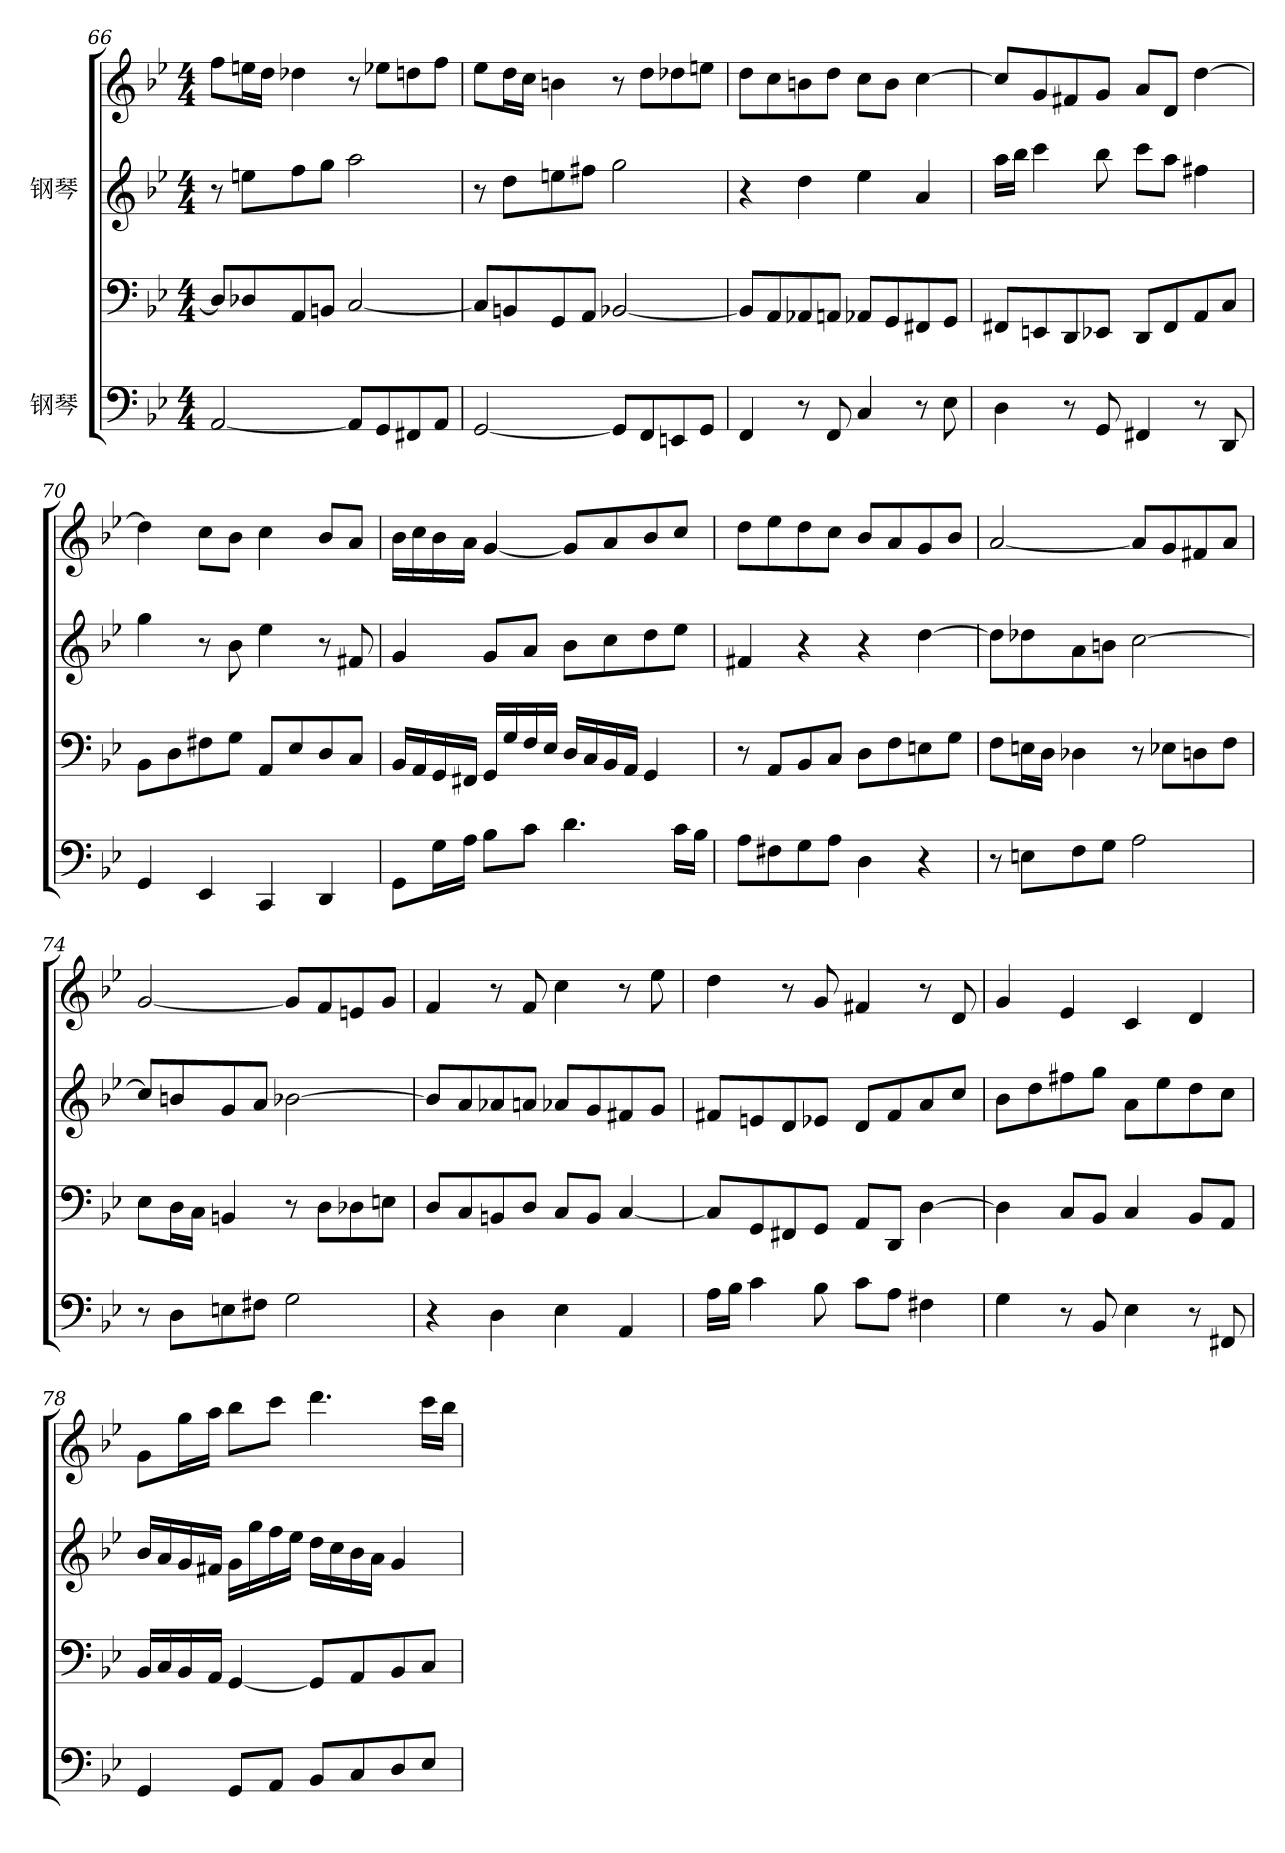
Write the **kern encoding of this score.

**kern	**kern	**kern	**kern
*part2	*part2	*part1	*part1
*staff4	*staff3	*staff2	*staff1
*I"钢琴	*	*I"钢琴	*
!!LO:PB:g=z
*clefF4	*clefF4	*clefG2	*clefG2
*k[b-e-]	*k[b-e-]	*k[b-e-]	*k[b-e-]
*M4/4	*M4/4	*M4/4	*M4/4
=66	=66	=66	=66
[2AA/	8D/L]	8r	8ff\L
.	8D-X/	8een\L	16een\L
.	.	.	16dd\JJ
.	8AA/	8ff\	4dd-X\
.	8BBn/J	8gg\J	.
8AA/L]	[2C/	2aa\	8r
8GG/	.	.	8ee-X\L
8FF#X/	.	.	8ddn\
8AA/J	.	.	8ff\J
=67	=67	=67	=67
[2GG/	8C/L]	8r	8ee-\L
.	8BBn/	8dd\L	16dd\L
.	.	.	16cc\JJ
.	8GG/	8een\	4bn\
.	8AA/J	8ff#X\J	.
8GG/L]	[2BB-X/	2gg\	8r
8FF/	.	.	8dd\L
8EEn/	.	.	8dd-X\
8GG/J	.	.	8een\J
=68	=68	=68	=68
4FF/	8BB-/L]	4r	8dd\L
.	8AA/	.	8cc\
8r	8AA-X/	4dd\	8bn\
8FF/	8AAn/J	.	8dd\J
4C/	8AA-X/L	4ee-\	8cc\L
.	8GG/	.	8b\J
8r	8FF#X/	4a/	[4cc\
8E-\	8GG/J	.	.
!!LO:LB:g=z
=69	=69	=69	=69
4D\	8FF#X/L	16aa\LL	8cc/L]
.	.	16bb-\JJ	.
.	8EEn/	4ccc\	8g/
8r	8DD/	.	8f#X/
8GG/	8EE-X/J	8bb-\	8g/J
4FF#X/	8DD/L	8ccc\L	8a/L
.	8FF#/	8aa\J	8d/J
8r	8AA/	4ff#X\	[4dd\
8DD/	8C/J	.	.
=70	=70	=70	=70
4GG/	8BB-\L	4gg\	4dd\]
.	8D\	.	.
4EE-/	8F#X\	8r	8cc\L
.	8G\J	8b-\	8b-\J
4CC/	8AA/L	4ee-\	4cc\
.	8E-/	.	.
4DD/	8D/	8r	8b-/L
.	8C/J	8f#X/	8a/J
=71	=71	=71	=71
8GG\L	16BB-/LL	4g/	16b-\LL
.	16AA/	.	16cc\
16G\L	16GG/	.	16b-\
16A\JJ	16FF#X/JJ	.	16a\JJ
8B-\L	16GG/LL	8g/L	[4g/
.	16G/	.	.
8c\J	16F/	8a/J	.
.	16E-/JJ	.	.
4.d\	16D/LL	8b-\L	8g/L]
.	16C/	.	.
.	16BB-/	8cc\	8a/
.	16AA/JJ	.	.
.	4GG/	8dd\	8b-/
16c\LL	.	8ee-\J	8cc/J
16B-\JJ	.	.	.
!!LO:LB:g=z
=72	=72	=72	=72
8A\L	8r	4f#X/	8dd\L
8F#X\	8AA/L	.	8ee-\
8G\	8BB-/	4r	8dd\
8A\J	8C/J	.	8cc\J
4D\	8D\L	4r	8b-/L
.	8F\	.	8a/
4r	8En\	[4dd\	8g/
.	8G\J	.	8b-/J
=73	=73	=73	=73
8r	8F\L	8dd\L]	[2a/
8En\L	16En\L	8dd-X\	.
.	16D\JJ	.	.
8F\	4D-X\	8a\	.
8G\J	.	8bn\J	.
2A\	8r	[2cc\	8a/L]
.	8E-X\L	.	8g/
.	8Dn\	.	8f#X/
.	8F\J	.	8a/J
=74	=74	=74	=74
8r	8E-\L	8cc/L]	[2g/
8D\L	16D\L	8bn/	.
.	16C\JJ	.	.
8En\	4BBn/	8g/	.
8F#X\J	.	8a/J	.
2G\	8r	[2b-X\	8g/L]
.	8D\L	.	8f/
.	8D-X\	.	8en/
.	8En\J	.	8g/J
!!LO:PB:g=z
=75	=75	=75	=75
4r	8D/L	8b-/L]	4f/
.	8C/	8a/	.
4D\	8BBn/	8a-X/	8r
.	8D/J	8an/J	8f/
4E-\	8C/L	8a-X/L	4cc\
.	8BB/J	8g/	.
4AA/	[4C/	8f#X/	8r
.	.	8g/J	8ee-\
=76	=76	=76	=76
16A\LL	8C/L]	8f#X/L	4dd\
16B-\JJ	.	.	.
4c\	8GG/	8en/	.
.	8FF#X/	8d/	8r
8B-\	8GG/J	8e-X/J	8g/
8c\L	8AA/L	8d/L	4f#X/
8A\J	8DD/J	8f#/	.
4F#X\	[4D\	8a/	8r
.	.	8cc/J	8d/
=77	=77	=77	=77
4G\	4D\]	8b-\L	4g/
.	.	8dd\	.
8r	8C/L	8ff#X\	4e-/
8BB-/	8BB-/J	8gg\J	.
4E-\	4C/	8a\L	4c/
.	.	8ee-\	.
8r	8BB-/L	8dd\	4d/
8FF#X/	8AA/J	8cc\J	.
!!LO:LB:g=z
=78	=78	=78	=78
4GG/	16BB-/LL	16b-/LL	8g\L
.	16C/	16a/	.
.	16BB-/	16g/	16gg\L
.	16AA/JJ	16f#X/JJ	16aa\JJ
8GG/L	[4GG/	16g\LL	8bb-\L
.	.	16gg\	.
8AA/J	.	16ff\	8ccc\J
.	.	16ee-\JJ	.
8BB-/L	8GG/L]	16dd\LL	4.ddd\
.	.	16cc\	.
8C/	8AA/	16b-\	.
.	.	16a\JJ	.
8D/	8BB-/	4g/	.
8E-/J	8C/J	.	16ccc\LL
.	.	.	16bb-\JJ
=	=	=	=
*-	*-	*-	*-
